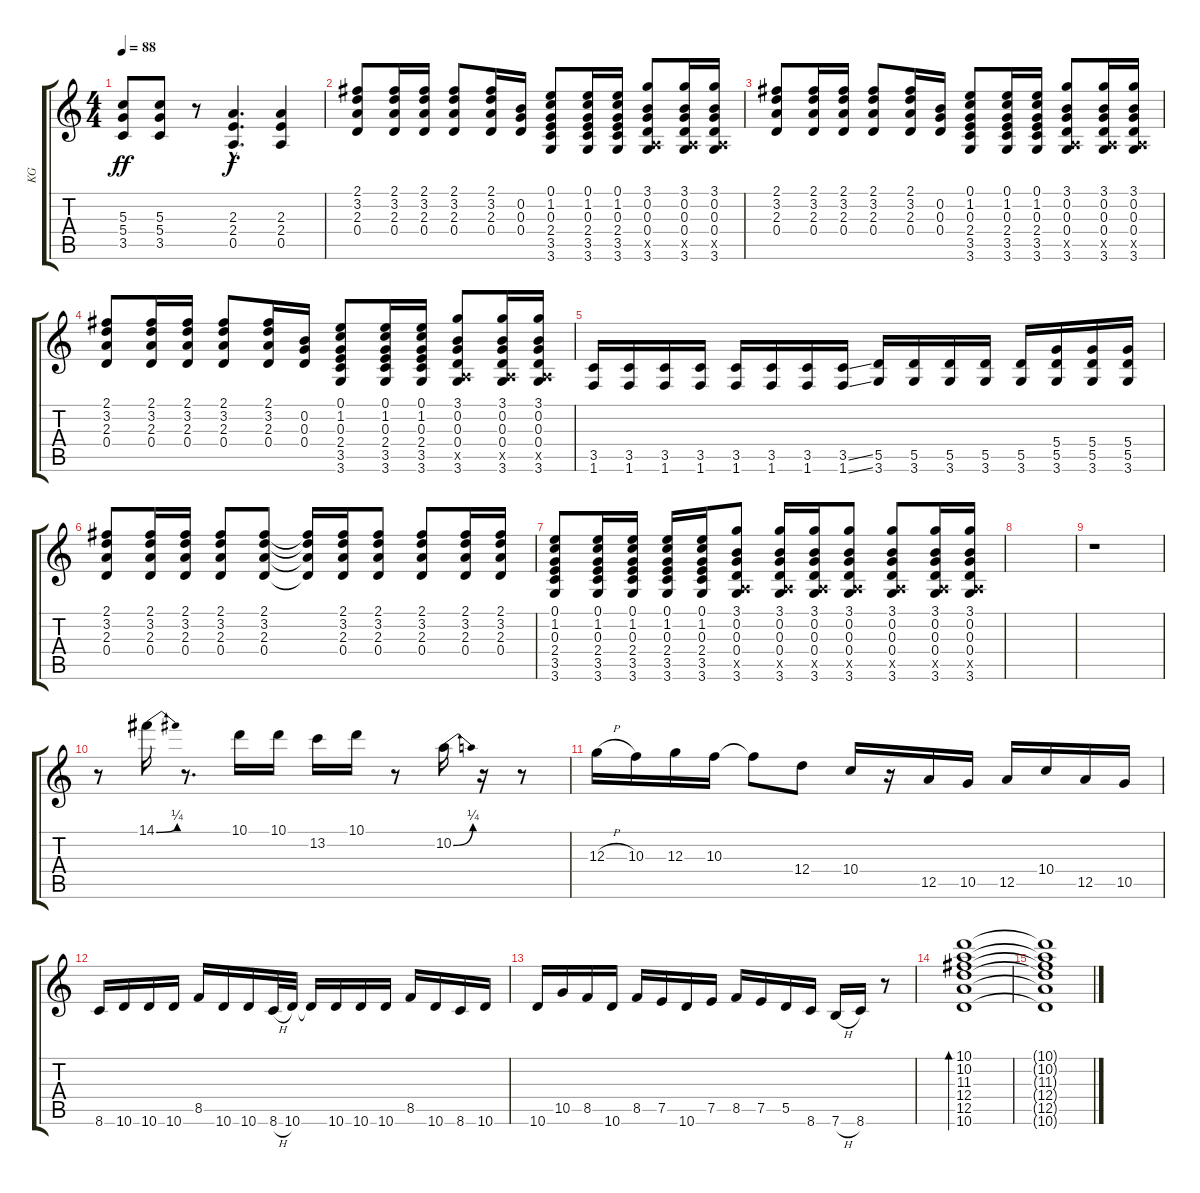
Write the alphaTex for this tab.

\track ("KG" "KG") {instrument acousticguitarsteel}
\staff {score tabs}
\tuning (E4 B3 G3 D3 A2 E2) {hide}
\ts (4 4)
\tempo 88
\clef g2
\ks c
(5.3 5.4 3.5).8{dy ff} (5.3 5.4 3.5).8 r.8 (2.3{hac} 2.4{hac} 0.5{hac}).4{d dy f} (2.3 2.4 0.5).4 |
(2.1 3.2 2.3 0.4).8 (2.1 3.2 2.3 0.4).16 (2.1 3.2 2.3 0.4).16 (2.1 3.2 2.3 0.4).8 (2.1 3.2 2.3 0.4).16 (0.2 0.3 0.4).16 (0.1 1.2 0.3 2.4 3.5 3.6).8 (0.1 1.2 0.3 2.4 3.5 3.6).16 (0.1 1.2 0.3 2.4 3.5 3.6).16 (3.1 0.2 0.3 0.4 0.5{x} 3.6).8 (3.1 0.2 0.3 0.4 0.5{x} 3.6).16 (3.1 0.2 0.3 0.4 0.5{x} 3.6).16 |
(2.1 3.2 2.3 0.4).8 (2.1 3.2 2.3 0.4).16 (2.1 3.2 2.3 0.4).16 (2.1 3.2 2.3 0.4).8 (2.1 3.2 2.3 0.4).16 (0.2 0.3 0.4).16 (0.1 1.2 0.3 2.4 3.5 3.6).8 (0.1 1.2 0.3 2.4 3.5 3.6).16 (0.1 1.2 0.3 2.4 3.5 3.6).16 (3.1 0.2 0.3 0.4 0.5{x} 3.6).8 (3.1 0.2 0.3 0.4 0.5{x} 3.6).16 (3.1 0.2 0.3 0.4 0.5{x} 3.6).16 |
(2.1 3.2 2.3 0.4).8 (2.1 3.2 2.3 0.4).16 (2.1 3.2 2.3 0.4).16 (2.1 3.2 2.3 0.4).8 (2.1 3.2 2.3 0.4).16 (0.2 0.3 0.4).16 (0.1 1.2 0.3 2.4 3.5 3.6).8 (0.1 1.2 0.3 2.4 3.5 3.6).16 (0.1 1.2 0.3 2.4 3.5 3.6).16 (3.1 0.2 0.3 0.4 0.5{x} 3.6).8 (3.1 0.2 0.3 0.4 0.5{x} 3.6).16 (3.1 0.2 0.3 0.4 0.5{x} 3.6).16 |
(3.5 1.6).16 (3.5 1.6).16 (3.5 1.6).16 (3.5 1.6).16 (3.5 1.6).16 (3.5 1.6).16 (3.5 1.6).16 (3.5{ss} 1.6{ss}).16 (5.5 3.6).16 (5.5 3.6).16 (5.5 3.6).16 (5.5 3.6).16 (5.5 3.6).16 (5.4 5.5 3.6).16 (5.4 5.5 3.6).16 (5.4 5.5 3.6).16 |
(2.1 3.2 2.3 0.4).8 (2.1 3.2 2.3 0.4).16 (2.1 3.2 2.3 0.4).16 (2.1 3.2 2.3 0.4).8 (2.1 3.2 2.3 0.4).8 (2.1{t} 3.2{t} 2.3{t} 0.4{t}).16 (2.1 3.2 2.3 0.4).16 (2.1 3.2 2.3 0.4).8 (2.1 3.2 2.3 0.4).8 (2.1 3.2 2.3 0.4).16 (2.1 3.2 2.3 0.4).16 |
(0.1 1.2 0.3 2.4 3.5 3.6).8 (0.1 1.2 0.3 2.4 3.5 3.6).16 (0.1 1.2 0.3 2.4 3.5 3.6).16 (0.1 1.2 0.3 2.4 3.5 3.6).16 (0.1 1.2 0.3 2.4 3.5 3.6).16 (3.1 0.2 0.3 0.4 0.5{x} 3.6).8 (3.1 0.2 0.3 0.4 0.5{x} 3.6).16 (3.1 0.2 0.3 0.4 0.5{x} 3.6).16 (3.1 0.2 0.3 0.4 0.5{x} 3.6).8 (3.1 0.2 0.3 0.4 0.5{x} 3.6).8 (3.1 0.2 0.3 0.4 0.5{x} 3.6).16 (3.1 0.2 0.3 0.4 0.5{x} 3.6).16 |
|
r.1 |
r.8{volume 15} 14.1{be (bend 0 0 60 1)}.16 r.8{d} 10.1.16 10.1.16 13.2.16 10.1.16 r.8 10.2{be (bend 0 0 60 1)}.16 r.16 r.8 |
12.3{h}.16 10.3.16 12.3.16 10.3.16 10.3{t}.8 12.4.8 10.4.16 r.16 12.5.16 10.5.16 12.5.16 10.4.16 12.5.16 10.5.16 |
8.6.16 10.6.16 10.6.16 10.6.16 8.5.16 10.6.16 10.6.16 8.6{h}.32 10.6.32 10.6{t}.16 10.6.16 10.6.16 10.6.16 8.5.16 10.6.16 8.6.16 10.6.16 |
10.6.16 10.5.16 8.5.16 10.6.16 8.5.16 7.5.16 10.6.16 7.5.16 8.5.16 7.5.16 5.5.16 8.6.16 7.6{h}.16 8.6.16 r.8 |
(10.1 10.2 11.3 12.4 12.5 10.6).1{bd 120} |
(10.1{t} 10.2{t} 11.3{t} 12.4{t} 12.5{t} 10.6{t}).1
